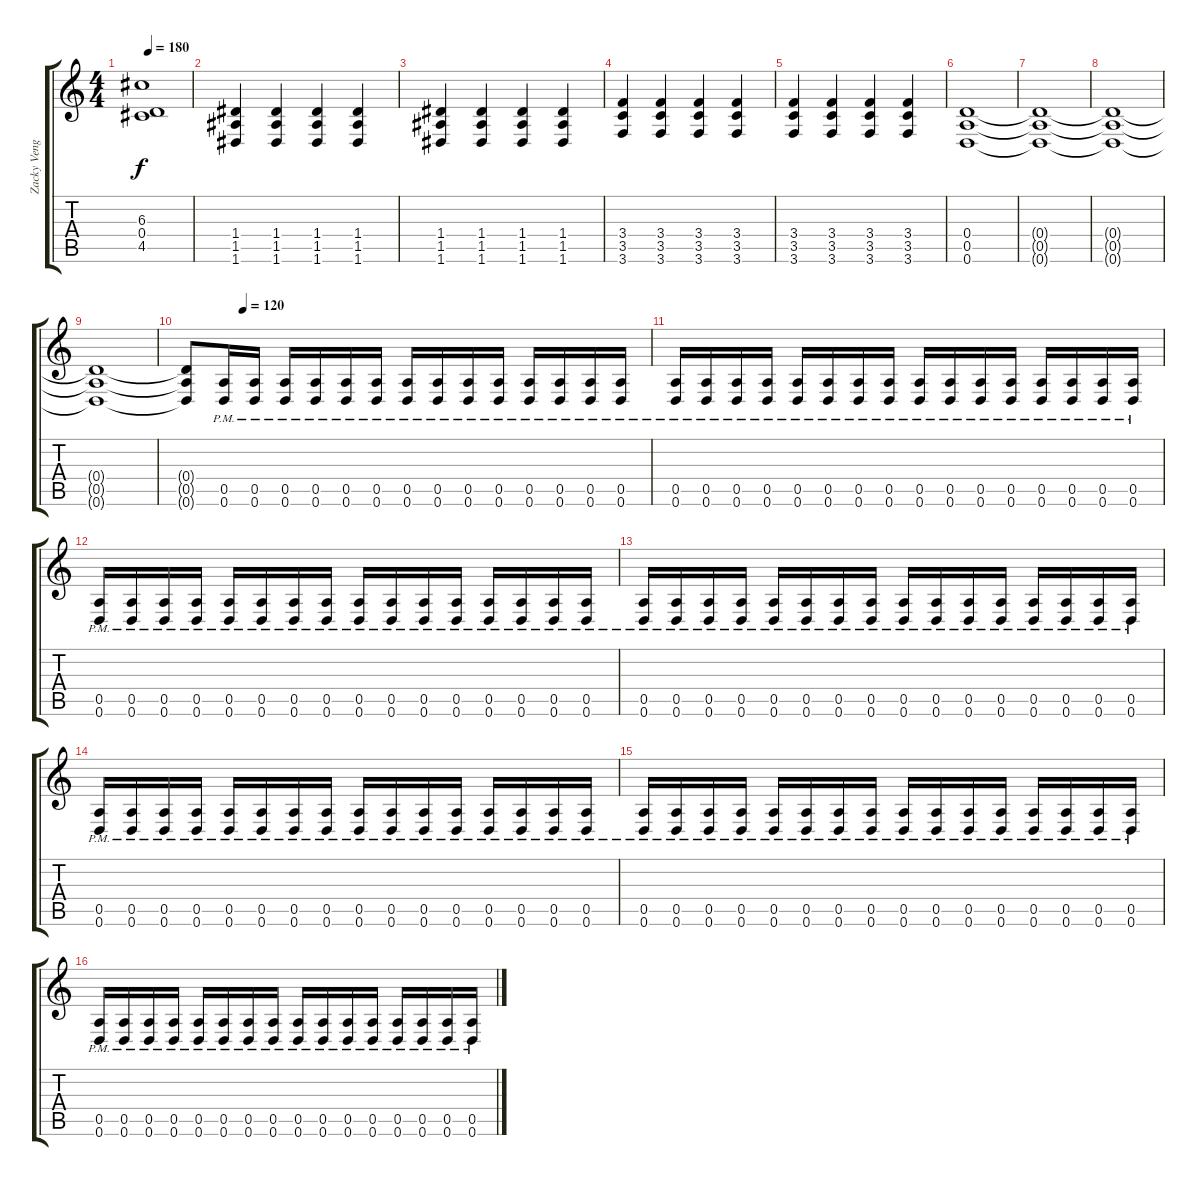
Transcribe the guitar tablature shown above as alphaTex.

\track ("Zacky Vengeance" "Zacky Veng") {instrument distortionguitar}
\staff {score tabs}
\tuning (E4 B3 G3 D3 A2 D2) {hide}
\ts (4 4)
\tempo 180
\clef g2
\ks c
(6.3{t} 0.4{t} 4.5{t}).1{dy f} |
(1.4 1.5 1.6).4 (1.4 1.5 1.6).4 (1.4 1.5 1.6).4 (1.4 1.5 1.6).4 |
(1.4 1.5 1.6).4 (1.4 1.5 1.6).4 (1.4 1.5 1.6).4 (1.4 1.5 1.6).4 |
(3.4 3.5 3.6).4 (3.4 3.5 3.6).4 (3.4 3.5 3.6).4 (3.4 3.5 3.6).4 |
(3.4 3.5 3.6).4 (3.4 3.5 3.6).4 (3.4 3.5 3.6).4 (3.4 3.5 3.6).4 |
(0.4 0.5 0.6).1 |
(0.4{t} 0.5{t} 0.6{t}).1 |
(0.4{t} 0.5{t} 0.6{t}).1 |
(0.4{t} 0.5{t} 0.6{t}).1 |
\tempo (120 0.125)
(0.4{t} 0.5{t} 0.6{t}).8 (0.5{pm} 0.6{pm}).16 (0.5{pm} 0.6{pm}).16 (0.5{pm} 0.6{pm}).16 (0.5{pm} 0.6{pm}).16 (0.5{pm} 0.6{pm}).16 (0.5{pm} 0.6{pm}).16 (0.5{pm} 0.6{pm}).16 (0.5{pm} 0.6{pm}).16 (0.5{pm} 0.6{pm}).16 (0.5{pm} 0.6{pm}).16 (0.5{pm} 0.6{pm}).16 (0.5{pm} 0.6{pm}).16 (0.5{pm} 0.6{pm}).16 (0.5{pm} 0.6{pm}).16 |
(0.5{pm} 0.6{pm}).16 (0.5{pm} 0.6{pm}).16 (0.5{pm} 0.6{pm}).16 (0.5{pm} 0.6{pm}).16 (0.5{pm} 0.6{pm}).16 (0.5{pm} 0.6{pm}).16 (0.5{pm} 0.6{pm}).16 (0.5{pm} 0.6{pm}).16 (0.5{pm} 0.6{pm}).16 (0.5{pm} 0.6{pm}).16 (0.5{pm} 0.6{pm}).16 (0.5{pm} 0.6{pm}).16 (0.5{pm} 0.6{pm}).16 (0.5{pm} 0.6{pm}).16 (0.5{pm} 0.6{pm}).16 (0.5{pm} 0.6{pm}).16 |
(0.5{pm} 0.6{pm}).16 (0.5{pm} 0.6{pm}).16 (0.5{pm} 0.6{pm}).16 (0.5{pm} 0.6{pm}).16 (0.5{pm} 0.6{pm}).16 (0.5{pm} 0.6{pm}).16 (0.5{pm} 0.6{pm}).16 (0.5{pm} 0.6{pm}).16 (0.5{pm} 0.6{pm}).16 (0.5{pm} 0.6{pm}).16 (0.5{pm} 0.6{pm}).16 (0.5{pm} 0.6{pm}).16 (0.5{pm} 0.6{pm}).16 (0.5{pm} 0.6{pm}).16 (0.5{pm} 0.6{pm}).16 (0.5{pm} 0.6{pm}).16 |
(0.5{pm} 0.6{pm}).16 (0.5{pm} 0.6{pm}).16 (0.5{pm} 0.6{pm}).16 (0.5{pm} 0.6{pm}).16 (0.5{pm} 0.6{pm}).16 (0.5{pm} 0.6{pm}).16 (0.5{pm} 0.6{pm}).16 (0.5{pm} 0.6{pm}).16 (0.5{pm} 0.6{pm}).16 (0.5{pm} 0.6{pm}).16 (0.5{pm} 0.6{pm}).16 (0.5{pm} 0.6{pm}).16 (0.5{pm} 0.6{pm}).16 (0.5{pm} 0.6{pm}).16 (0.5{pm} 0.6{pm}).16 (0.5{pm} 0.6{pm}).16 |
(0.5{pm} 0.6{pm}).16 (0.5{pm} 0.6{pm}).16 (0.5{pm} 0.6{pm}).16 (0.5{pm} 0.6{pm}).16 (0.5{pm} 0.6{pm}).16 (0.5{pm} 0.6{pm}).16 (0.5{pm} 0.6{pm}).16 (0.5{pm} 0.6{pm}).16 (0.5{pm} 0.6{pm}).16 (0.5{pm} 0.6{pm}).16 (0.5{pm} 0.6{pm}).16 (0.5{pm} 0.6{pm}).16 (0.5{pm} 0.6{pm}).16 (0.5{pm} 0.6{pm}).16 (0.5{pm} 0.6{pm}).16 (0.5{pm} 0.6{pm}).16 |
(0.5{pm} 0.6{pm}).16 (0.5{pm} 0.6{pm}).16 (0.5{pm} 0.6{pm}).16 (0.5{pm} 0.6{pm}).16 (0.5{pm} 0.6{pm}).16 (0.5{pm} 0.6{pm}).16 (0.5{pm} 0.6{pm}).16 (0.5{pm} 0.6{pm}).16 (0.5{pm} 0.6{pm}).16 (0.5{pm} 0.6{pm}).16 (0.5{pm} 0.6{pm}).16 (0.5{pm} 0.6{pm}).16 (0.5{pm} 0.6{pm}).16 (0.5{pm} 0.6{pm}).16 (0.5{pm} 0.6{pm}).16 (0.5{pm} 0.6{pm}).16 |
(0.5{pm} 0.6{pm}).16 (0.5{pm} 0.6{pm}).16 (0.5{pm} 0.6{pm}).16 (0.5{pm} 0.6{pm}).16 (0.5{pm} 0.6{pm}).16 (0.5{pm} 0.6{pm}).16 (0.5{pm} 0.6{pm}).16 (0.5{pm} 0.6{pm}).16 (0.5{pm} 0.6{pm}).16 (0.5{pm} 0.6{pm}).16 (0.5{pm} 0.6{pm}).16 (0.5{pm} 0.6{pm}).16 (0.5{pm} 0.6{pm}).16 (0.5{pm} 0.6{pm}).16 (0.5{pm} 0.6{pm}).16 (0.5{pm} 0.6{pm}).16
